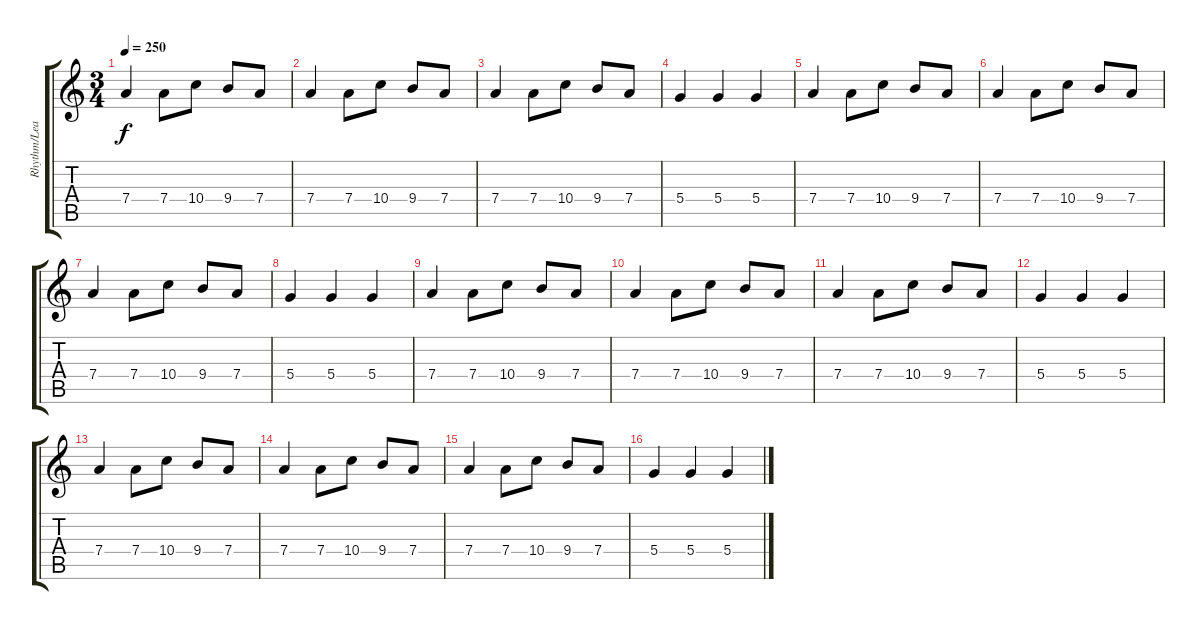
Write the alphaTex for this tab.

\track ("Rhythm/Lead" "Rhythm/Lea") {instrument distortionguitar}
\staff {score tabs}
\tuning (E4 B3 G3 D3 A2 E2) {hide}
\ts (3 4)
\tempo 250
\clef g2
\ks c
7.4.4{dy f} 7.4.8 10.4.8 9.4.8 7.4.8 |
7.4.4 7.4.8 10.4.8 9.4.8 7.4.8 |
7.4.4 7.4.8 10.4.8 9.4.8 7.4.8 |
5.4.4 5.4.4 5.4.4 |
7.4.4 7.4.8 10.4.8 9.4.8 7.4.8 |
7.4.4 7.4.8 10.4.8 9.4.8 7.4.8 |
7.4.4 7.4.8 10.4.8 9.4.8 7.4.8 |
5.4.4 5.4.4 5.4.4 |
7.4.4 7.4.8 10.4.8 9.4.8 7.4.8 |
7.4.4 7.4.8 10.4.8 9.4.8 7.4.8 |
7.4.4 7.4.8 10.4.8 9.4.8 7.4.8 |
5.4.4 5.4.4 5.4.4 |
7.4.4 7.4.8 10.4.8 9.4.8 7.4.8 |
7.4.4 7.4.8 10.4.8 9.4.8 7.4.8 |
7.4.4 7.4.8 10.4.8 9.4.8 7.4.8 |
5.4.4 5.4.4 5.4.4
